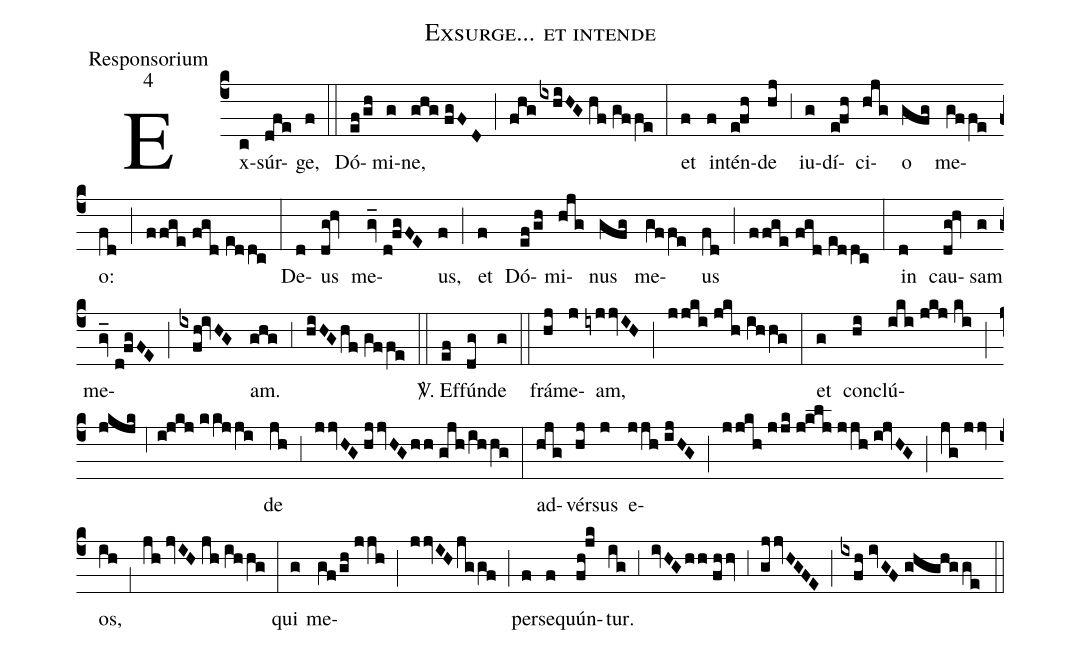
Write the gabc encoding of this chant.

name:Exsurge... et intende;
office-part:Responsorium;
mode:4;
%%
(c4) Ex(c)súr(dfe)ge,(f) (::)
Dó(ef/gh)mi(g)ne,(ghg//fgFD) (;) (fhg/ixhiHG//hf//gffe) (:)
et(f) in(f)tén(e!fh)de(hj) (,3) iu(g)dí(e!fh)ci(hjg)o(gfg) me(gffe)o:(fd) (;) (ffge//fgd//eddc) (:)
De(d)us(dg!hv) me(gv_//d!fgFE)us,(f) (;) et(f) Dó(ef/gh)mi(hjg)nus(gfg) me(gffe)us(fd) (;) (ffge//fgd//eddc) (:)
in(d) cau(dg!hv)sam(g) me(gv_//d!fgFE)(;)(ixfh!ivHG)am.(ghg) (,3) (hiHG/hf//gffe) (::)

<sp>V/</sp>. Ef(ef)fún(dg)de(g) (::)
frá(hj)me(j)am,(iyjjvIH) (;) (jjki//jkh//ihhg) (:)
et(g) con(hi)clú(iki//jkj//ki)(;)(jkjk,6i!jkj//kkjji)de(jh) (,3) (jjvHG//hjjvHG/hh//gjh/ihhg) (:)
ad(hjg)vér(hj)sus(j) e(jjh//ijHG)(;)(jjkh//jjk//j!klj//jjh//i!jvHG)(;)(jg//jjv)os,(ih) (,1) (jh//jvIH//jh//ihhg) (:)
qui(g) me(gf/gh//jjh)(;)(jjvIH/jggf) (;) per(f)se(f)quún(fh!jk)tur.(ig) (,3) (ivHG/hh//fhhv) (,3) (gjjvHGFE) (;) (ixfh//ivGF//ghghgge) (::)
